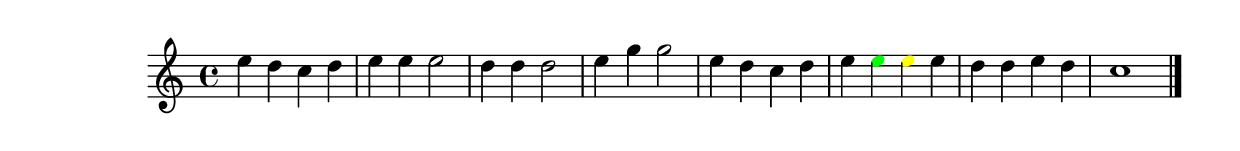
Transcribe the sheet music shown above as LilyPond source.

\version "2.18.2"
\language "english"

\header {
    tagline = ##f
}

\layout {}

\paper {}

\score {
    \new Score
    <<
        \new Staff
        {
            {   % measure
                \time 4/4
                \tweak color #black
                e''4
                \tweak color #black
                d''4
                \tweak color #black
                c''4
                \tweak color #black
                d''4
            }   % measure
            {   % measure
                \tweak color #black
                e''4
                \tweak color #black
                e''4
                \tweak color #black
                e''2
            }   % measure
            {   % measure
                \tweak color #black
                d''4
                \tweak color #black
                d''4
                \tweak color #black
                d''2
            }   % measure
            {   % measure
                \tweak color #black
                e''4
                \tweak color #black
                g''4
                \tweak color #black
                g''2
            }   % measure
            {   % measure
                \tweak color #black
                e''4
                \tweak color #black
                d''4
                \tweak color #black
                c''4
                \tweak color #black
                d''4
            }   % measure
            {   % measure
                \tweak color #black
                e''4
                \tweak color #green
                e''4
                \tweak color #yellow
                e''4
                e''4
            }   % measure
            {   % measure
                d''4
                d''4
                e''4
                d''4
            }   % measure
            {   % measure
                c''1
                \bar "|." %! SCORE1
            }   % measure
        }
    >>
}